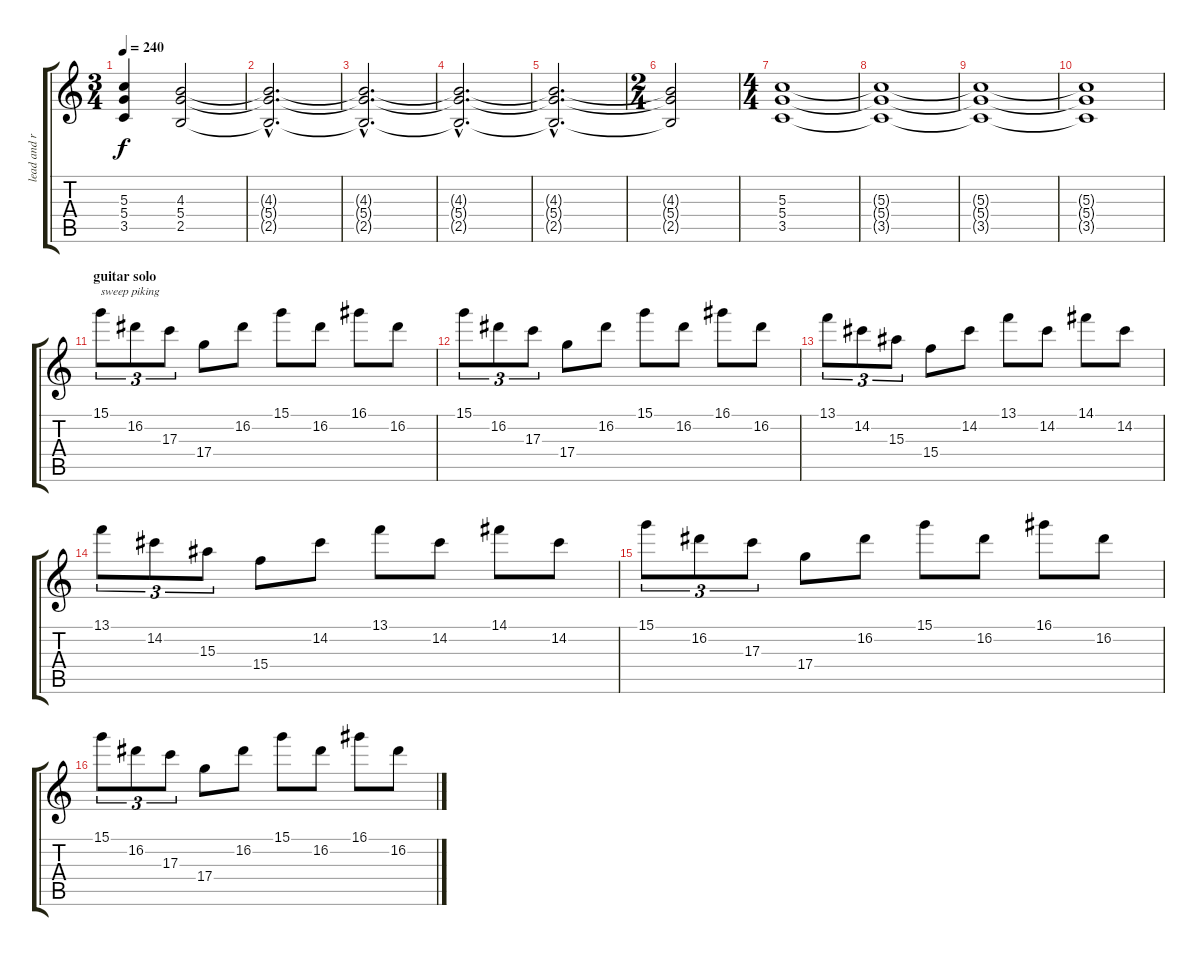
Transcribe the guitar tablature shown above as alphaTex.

\track ("lead and rithm guitar(luca turilli)" "lead and r") {instrument distortionguitar}
\staff {score tabs}
\tuning (E4 B3 G3 D3 A2 E2) {hide}
\ts (3 4)
\tempo 240
\clef g2
\ks c
(5.3{t} 5.4{t} 3.5{t}).4{dy f} (4.3 5.4 2.5).2 |
(4.3{hac t} 5.4{hac t} 2.5{hac t}).2{d} |
(4.3{hac t} 5.4{hac t} 2.5{hac t}).2{d} |
(4.3{hac t} 5.4{hac t} 2.5{hac t}).2{d} |
(4.3{hac t} 5.4{hac t} 2.5{hac t}).2{d} |
\ts (2 4)
(4.3{t} 5.4{t} 2.5{t}).2 |
\ts (4 4)
(5.3 5.4 3.5).1 |
(5.3{t} 5.4{t} 3.5{t}).1 |
(5.3{t} 5.4{t} 3.5{t}).1 |
(5.3{t} 5.4{t} 3.5{t}).1 |
\section ("" "guitar solo")
15.1.8{tu (3 2) txt "sweep piking"} 16.2.8{tu (3 2)} 17.3.8{tu (3 2)} 17.4.8 16.2.8 15.1.8 16.2.8 16.1.8 16.2.8 |
15.1.8{tu (3 2)} 16.2.8{tu (3 2)} 17.3.8{tu (3 2)} 17.4.8 16.2.8 15.1.8 16.2.8 16.1.8 16.2.8 |
13.1.8{tu (3 2)} 14.2.8{tu (3 2)} 15.3.8{tu (3 2)} 15.4.8 14.2.8 13.1.8 14.2.8 14.1.8 14.2.8 |
13.1.8{tu (3 2)} 14.2.8{tu (3 2)} 15.3.8{tu (3 2)} 15.4.8 14.2.8 13.1.8 14.2.8 14.1.8 14.2.8 |
15.1.8{tu (3 2)} 16.2.8{tu (3 2)} 17.3.8{tu (3 2)} 17.4.8 16.2.8 15.1.8 16.2.8 16.1.8 16.2.8 |
15.1.8{tu (3 2)} 16.2.8{tu (3 2)} 17.3.8{tu (3 2)} 17.4.8 16.2.8 15.1.8 16.2.8 16.1.8 16.2.8
